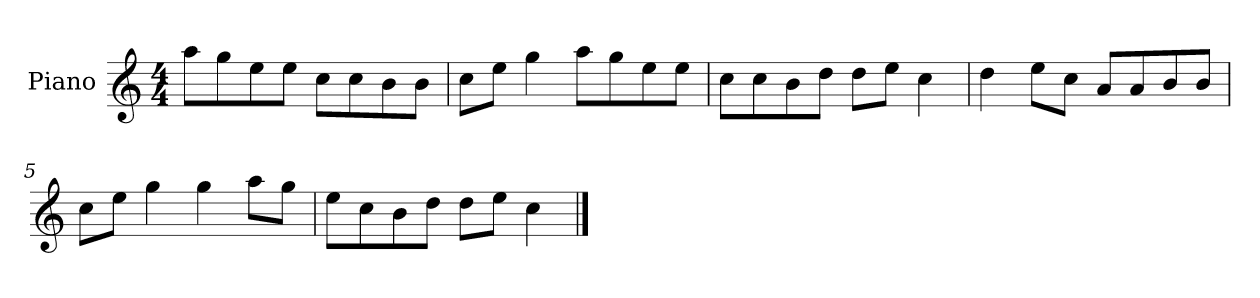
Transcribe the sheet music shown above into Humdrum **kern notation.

**kern
*part1
*staff1
*I"Piano
*I'P-no
*clefG2
*k[]
*M4/4
*MM90
=1
8aa\L
8gg\
8ee\
8ee\J
8cc\L
8cc\
8b\
8b\J
=2
8cc\L
8ee\J
4gg\
8aa\L
8gg\
8ee\
8ee\J
=3
8cc\L
8cc\
8b\
8dd\J
8dd\L
8ee\J
4cc\
=4
4dd\
8ee\L
8cc\J
8a/L
8a/
8b/
8b/J
=5
8cc\L
8ee\J
4gg\
4gg\
8aa\L
8gg\J
!!LO:LB:g=z
=6
8ee\L
8cc\
8b\
8dd\J
8dd\L
8ee\J
4cc\
==
*-
